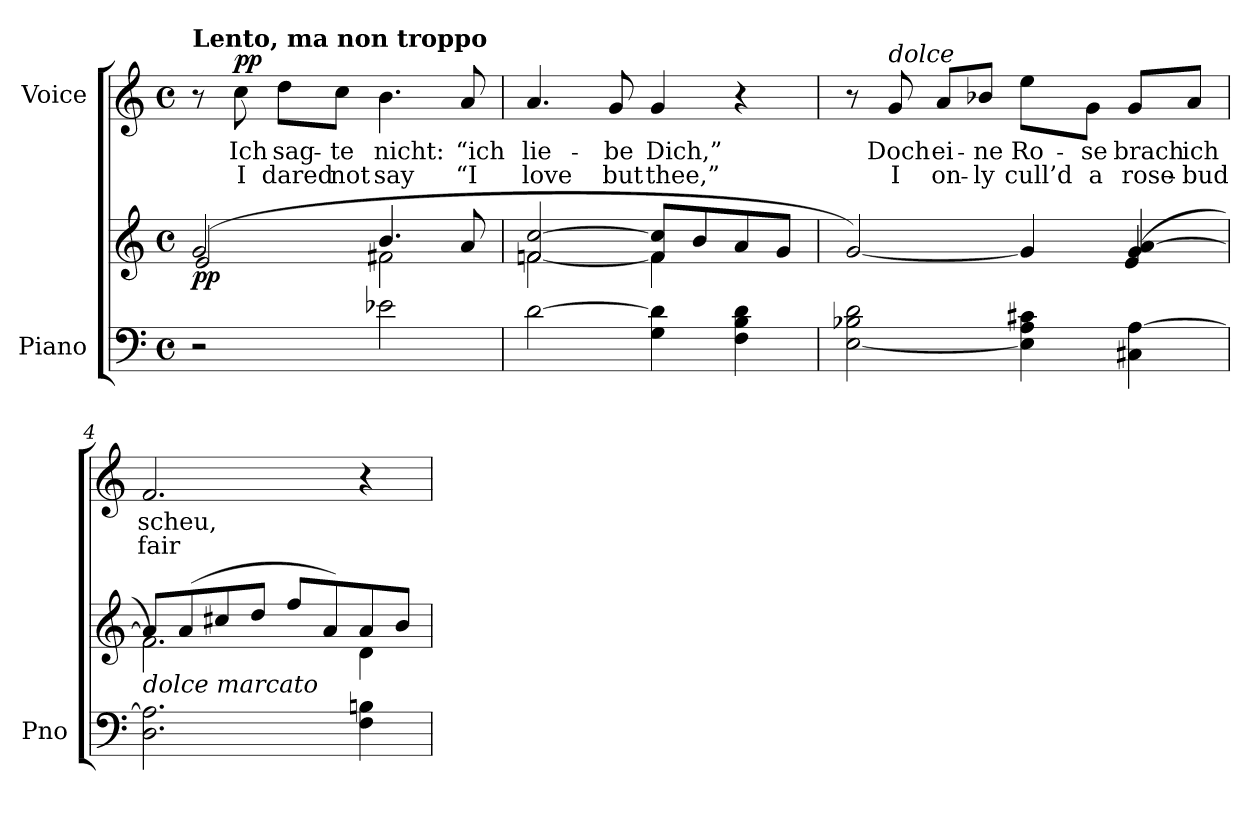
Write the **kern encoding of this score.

**kern	**kern	**dynam	**kern	**text	**text	**dynam
*part2	*part2	*part2	*part1	*part1	*part1	*part1
*staff3	*staff2	*staff2/3	*staff1	*staff1	*staff1	*staff1
*I"Piano	*	*	*I"Voice	*	*	*
*I'Pno	*	*	*	*	*	*
*clefF4	*clefG2	*	*clefG2	*	*	*
*k[]	*k[]	*	*k[]	*	*	*
*M4/4	*M4/4	*	*M4/4	*	*	*
*met(c)	*met(c)	*	*met(c)	*	*	*
=1	=1	=1	=1	=1	=1	=1
*	*^	*	*	*	*	*
!	!	!	!	!LO:TX:a:B:t=Lento, ma non troppo	!	!	!
!	!	!	!LO:DY:b	!	!	!	!
2r	(>2g/	2e/	pp	8r	.	.	.
!	!	!	!	!	!LO:LY:b	!LO:LY:b	!LO:DY:a
.	.	.	.	8cc\	Ich	I	pp
!	!	!	!	!	!LO:LY:b	!LO:LY:b	!
.	.	.	.	8dd\L	sag-	dared	.
!	!	!	!	!	!LO:LY:b	!LO:LY:b	!
.	.	.	.	8cc\J	-te	not	.
!	!	!	!	!	!LO:LY:b	!LO:LY:b	!
2e-X\	4.b/	2f#X\	.	4.b\	nicht:	say	.
!	!	!	!	!	!LO:LY:b	!LO:LY:b	!
.	8a/	.	.	8a/	“ich	“I	.
=2	=2	=2	=2	=2	=2	=2	=2
!	!	!	!	!	!LO:LY:b	!LO:LY:b	!
[2d\	2f/ [2cc/	[2fn\	.	4.a/	lie-	love	.
!	!	!	!	!	!LO:LY:b	!LO:LY:b	!
.	.	.	.	8g/	-be	but	.
!	!	!	!	!	!LO:LY:b	!LO:LY:b	!
4G\ 4d\]	8f/ 8cc/]L	4f\]	.	4g/	Dich,”	thee,”	.
.	8b/	.	.	.	.	.	.
4F\ 4B\ 4d\	8a/	4ryy	.	4r	.	.	.
.	8g/J	.	.	.	.	.	.
=3	=3	=3	=3	=3	=3	=3	=3
[2E\ 2B-X\ 2d\	[2g/)	2.ryy	.	8r	.	.	.
!	!	!	!	!LO:TX:a:i:t=dolce	!	!	!
!	!	!	!	!	!LO:LY:b	!LO:LY:b	!
.	.	.	.	8g/	Doch	I	.
!	!	!	!	!	!LO:LY:b	!LO:LY:b	!
.	.	.	.	8a/L	ei-	on-	.
!	!	!	!	!	!LO:LY:b	!LO:LY:b	!
.	.	.	.	8b-X/J	-ne	-ly	.
!	!	!	!	!	!LO:LY:b	!LO:LY:b	!
4E\] 4A\ 4c#X\	4g/]	.	.	8ee\L	Ro-	cull’d	.
!	!	!	!	!	!LO:LY:b	!LO:LY:b	!
.	.	.	.	8g\J	-se	a	.
!	!	!	!	!	!LO:LY:b	!LO:LY:b	!
4C#X\ [4A\	4g/ [4a/	(<4e/	.	8g/L	brach	rose-	.
!	!	!	!	!	!LO:LY:b	!LO:LY:b	!
.	.	.	.	8a/J	ich	-bud	.
!!LO:LB:g=z
=4	=4	=4	=4	=4	=4	=4	=4
!	!LO:TX:b:i:t=dolce marcato	!	!	!	!	!	!
!	!	!	!	!	!LO:LY:b	!LO:LY:b	!
2.D\ 2.A\]	8a/L]	2.f\)	.	2.f/	scheu,	fair	.
.	(>8a/	.	.	.	.	.	.
.	8cc#X/	.	.	.	.	.	.
.	8dd/J	.	.	.	.	.	.
.	8ff/L	.	.	.	.	.	.
.	8a/)	.	.	.	.	.	.
4F\ 4Bn\	8a/	4d\	.	4r	.	.	.
.	8b/J	.	.	.	.	.	.
*	*v	*v	*	*	*	*	*
=	=	=	=	=	=	=
*-	*-	*-	*-	*-	*-	*-
